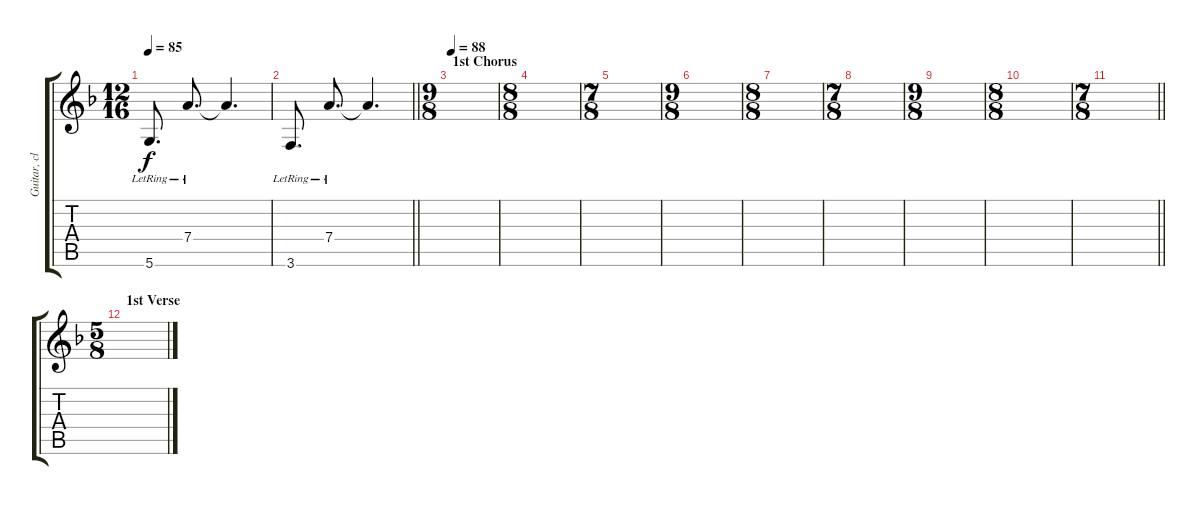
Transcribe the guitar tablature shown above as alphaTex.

\track ("Guitar, clean w/ delay" "Guitar, cl") {instrument electricguitarclean}
\staff {score tabs}
\tuning (E4 B3 G3 D3 A2 D2) {hide}
\ts (12 16)
\tempo 85
\clef g2
\ks dminor
5.6{lr}.8{d dy f} 7.4{lr}.8{d} 7.4{t}.4{d} |
\barLineRight lightlight
3.6{lr}.8{d} 7.4{lr}.8{d} 7.4{t}.4{d} |
\ts (9 8)
\section ("" "1st Chorus")
\tempo 88
|
\ts (8 8)
|
\ts (7 8)
|
\ts (9 8)
|
\ts (8 8)
|
\ts (7 8)
|
\ts (9 8)
|
\ts (8 8)
|
\ts (7 8)
\barLineRight lightlight
|
\ts (5 8)
\section ("" "1st Verse")
